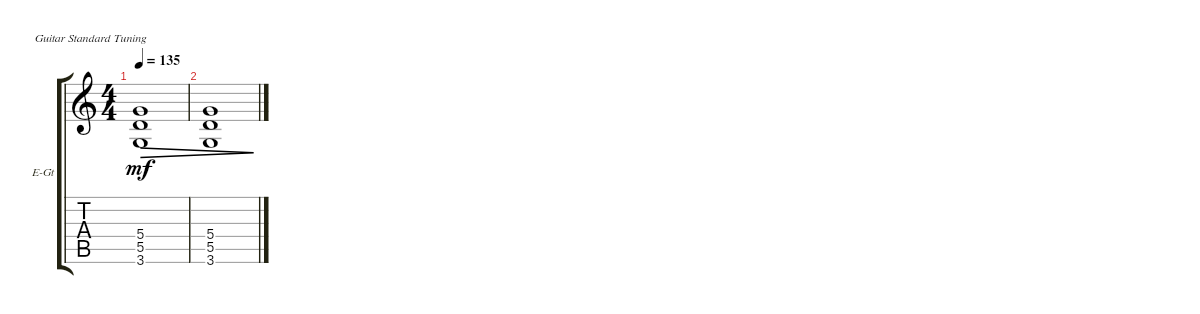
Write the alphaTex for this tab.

\defaultSystemsLayout 4
\bracketExtendMode groupsimilarinstruments
\firstSystemTrackNameOrientation horizontal
\otherSystemsTrackNameOrientation horizontal
\track ("Electric Guitar" "E-Gt") {instrument distortionguitar}
\staff {score tabs}
\tuning (E4 B3 G3 D3 A2 E2)
\ts (4 4)
\tempo 135
\clef g2
\ks c
(5.4 5.5 3.6).1{dec dy mf} |
(5.4 5.5 3.6).1{dec}
